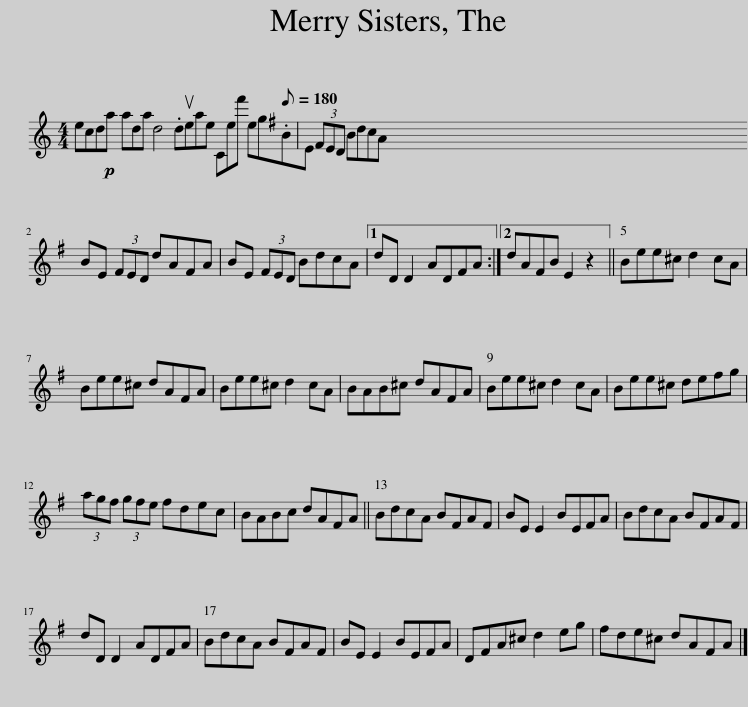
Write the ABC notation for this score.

X:1
L:1/8
M:4/4
I:linebreak $
K:C
V:1 treble
V:1
 ecd!p!a ada d4 x16 .dueae Cef' eg[Q:1/8=180].BE (3^FED BdcA |$ BE (3^FED dAFA | BE (3^FED BdcA |1 dD D2 AD^FA :|2 dA^FB E2 z2 || %5
 Bee^c d2 cA |$ Bee^c dA^FA | Bee^c d2 cA | BAB^c dA^FA | Bee^c d2 cA | %10
 Bee^c de^fg |$ (3ag^f (3gfe fdec | BABc dA^FA || BdcA B^FAF | BE E2 BE^FA | %15
 BdcA B^FAF |$ dD D2 AD^FA | BdcA B^FAF | BE E2 BE^FA | D^FA^c d2 eg | %20
 ^fde^c dA^FA |] %21
